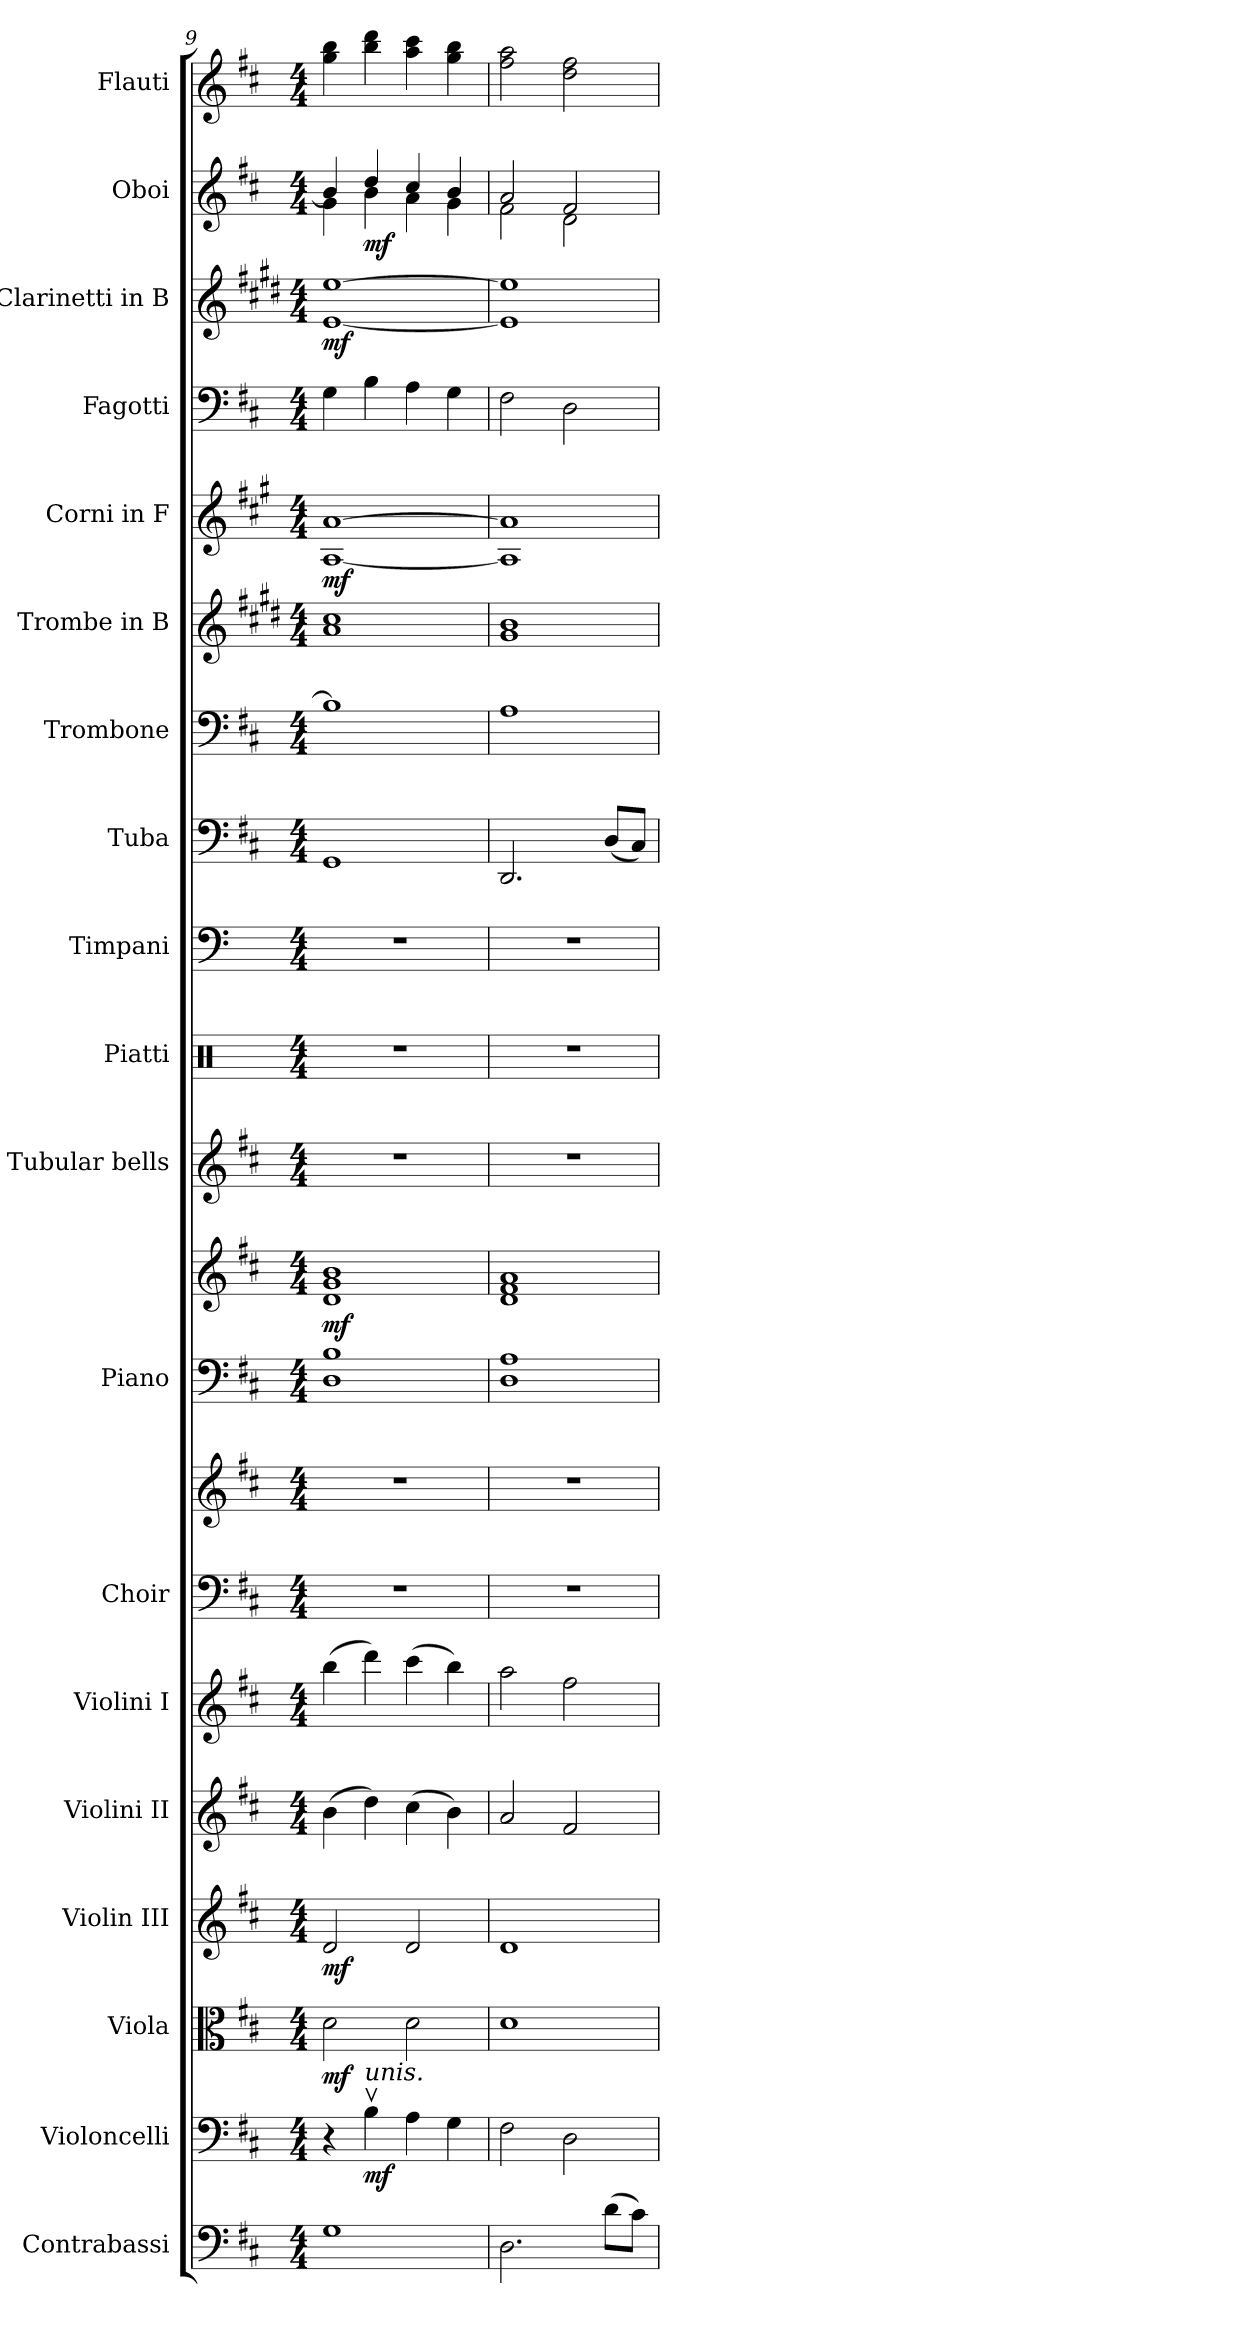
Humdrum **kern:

**kern	**kern	**dynam	**kern	**dynam	**kern	**dynam	**kern	**kern	**kern	**kern	**kern	**kern	**dynam	**kern	**kern	**kern	**kern	**kern	**kern	**kern	**dynam	**kern	**kern	**dynam	**kern	**dynam	**kern
*part19	*part18	*part18	*part17	*part17	*part16	*part16	*part15	*part14	*part13	*part13	*part12	*part12	*part12	*part11	*part10	*part9	*part8	*part7	*part6	*part5	*part5	*part4	*part3	*part3	*part2	*part2	*part1
*staff21	*staff20	*staff20	*staff19	*staff19	*staff18	*staff18	*staff17	*staff16	*staff15	*staff14	*staff13	*staff12	*staff12/13	*staff11	*staff10	*staff9	*staff8	*staff7	*staff6	*staff5	*staff5	*staff4	*staff3	*staff3	*staff2	*staff2	*staff1
*I"Contrabassi	*I"Violoncelli	*	*I"Viola	*	*I"Violin III	*	*I"Violini II	*I"Violini I	*I"Choir	*	*I"Piano	*	*	*I"Tubular bells	*I"Piatti	*I"Timpani	*I"Tuba	*I"Trombone	*I"Trombe in B	*I"Corni in F	*	*I"Fagotti	*I"Clarinetti in B	*	*I"Oboi	*	*I"Flauti
*	*	*	*	*	*I'Vln. II	*	*	*	*	*	*	*	*	*	*	*	*	*	*	*	*	*	*	*	*	*	*
*clefF4	*clefF4	*	*clefC3	*	*clefG2	*	*clefG2	*clefG2	*clefF4	*clefG2	*clefF4	*clefG2	*	*clefG2	*clefX	*clefF4	*clefF4	*clefF4	*clefG2	*clefG2	*	*clefF4	*clefG2	*	*clefG2	*	*clefG2
*ITrd7c12	*	*	*	*	*	*	*	*	*	*	*	*	*	*	*	*	*	*	*ITrd1c2	*ITrd4c7	*	*	*ITrd1c2	*	*	*	*
*k[f#c#]	*k[f#c#]	*	*k[f#c#]	*	*k[f#c#]	*	*k[f#c#]	*k[f#c#]	*k[f#c#]	*k[f#c#]	*k[f#c#]	*k[f#c#]	*	*k[f#c#]	*k[]	*k[]	*k[f#c#]	*k[f#c#]	*k[f#c#]	*k[f#c#]	*	*k[f#c#]	*k[f#c#]	*	*k[f#c#]	*	*k[f#c#]
*D:	*D:	*	*D:	*	*D:	*	*D:	*D:	*D:	*D:	*D:	*D:	*	*D:	*C:	*C:	*D:	*D:	*D:	*D:	*	*D:	*D:	*	*D:	*	*D:
*M4/4	*M4/4	*	*M4/4	*	*M4/4	*	*M4/4	*M4/4	*M4/4	*M4/4	*M4/4	*M4/4	*	*M4/4	*M4/4	*M4/4	*M4/4	*M4/4	*M4/4	*M4/4	*	*M4/4	*M4/4	*	*M4/4	*	*M4/4
=9	=9	=9	=9	=9	=9	=9	=9	=9	=9	=9	=9	=9	=9	=9	=9	=9	=9	=9	=9	=9	=9	=9	=9	=9	=9	=9	=9
*	*	*	*	*	*	*	*	*	*	*	*	*	*	*	*	*	*	*	*	*	*	*	*	*	*^	*	*
1GGi	4r	.	2di\	mf	2di/	mf	(4bi\	(4bbi\	1r	1r	1Di 1Bi	1di 1gi 1bi	mf	1r	1r	1r	1GGi	1Bi]	1gi 1bi	[<1Di [>1di	mf	4Gi\	[<1di [>1ddi	mf	4bi/]	4gi\	.	4ggi\ 4bbi
!	!LO:TX:a:i:t=unis.	!	!	!	!	!	!	!	!	!	!	!	!	!	!	!	!	!	!	!	!	!	!	!	!	!	!	!
.	4Bvi\	mf	.	.	.	.	4ddi\)	4dddi\)	.	.	.	.	.	.	.	.	.	.	.	.	.	4Bi\	.	.	4ddi/	4bi\	mf	4bbi\ 4dddi
.	4Ai\	.	2di\	.	2di/	.	(4cc#i\	(4ccc#i\	.	.	.	.	.	.	.	.	.	.	.	.	.	4Ai\	.	.	4cc#i/	4ai\	.	4aai\ 4ccc#i
.	4Gi\	.	.	.	.	.	4bi\)	4bbi\)	.	.	.	.	.	.	.	.	.	.	.	.	.	4Gi\	.	.	4bi/	4gi\	.	4ggi\ 4bbi
=10	=10	=10	=10	=10	=10	=10	=10	=10	=10	=10	=10	=10	=10	=10	=10	=10	=10	=10	=10	=10	=10	=10	=10	=10	=10	=10	=10	=10
2.DDi\	2F#i\	.	1di	.	1di	.	2ai/	2aai\	1r	1r	1Di 1Ai	1di 1f#i 1ai	.	1r	1r	1r	2.DDi/	1Ai	1f#i 1ai	1Di] 1di]	.	2F#i\	1di] 1ddi]	.	2ai/	2f#i\	.	2ff#i\ 2aai
.	2Di\	.	.	.	.	.	2f#i/	2ff#i\	.	.	.	.	.	.	.	.	.	.	.	.	.	2Di\	.	.	2f#i/	2di\	.	2ddi\ 2ff#i
(8Di\L	.	.	.	.	.	.	.	.	.	.	.	.	.	.	.	.	(8Di/L	.	.	.	.	.	.	.	.	.	.	.
8C#i\J)	.	.	.	.	.	.	.	.	.	.	.	.	.	.	.	.	8C#i/J)	.	.	.	.	.	.	.	.	.	.	.
*	*	*	*	*	*	*	*	*	*	*	*	*	*	*	*	*	*	*	*	*	*	*	*	*	*v	*v	*	*
=	=	=	=	=	=	=	=	=	=	=	=	=	=	=	=	=	=	=	=	=	=	=	=	=	=	=	=
*-	*-	*-	*-	*-	*-	*-	*-	*-	*-	*-	*-	*-	*-	*-	*-	*-	*-	*-	*-	*-	*-	*-	*-	*-	*-	*-	*-
